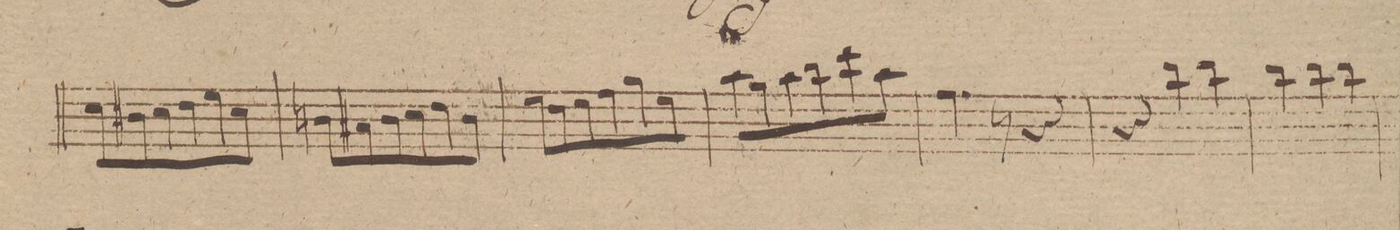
**kern	**dynam
*I"Fagotto 1mo	*
*clefF4	*
*k[f#]	*
*met(c|)	*
*M3/4	*
8E\L	.
8D#X\	.
8E\	.
8F#\	.
8G\	.
8E\J	.
=185	=185
8Dn\L	.
8C#X/	.
8D\	.
8E\	.
8F#\	.
8D\J	.
=186	=186
8G\L	.
8F#\	.
8G\	.
8A\	.
8B\	.
8G\J	.
=187	=187
8c\L	.
8B\	.
8c\	.
8d\	.
8e\	.
8c\J	.
=188	=188
4.A\	.
8r	.
4r	.
=189	=189
4r	.
4d\	.
4d\	.
=190	=190
4d\	.
4d\	.
4d\	.
=191	=191
*-	*-
